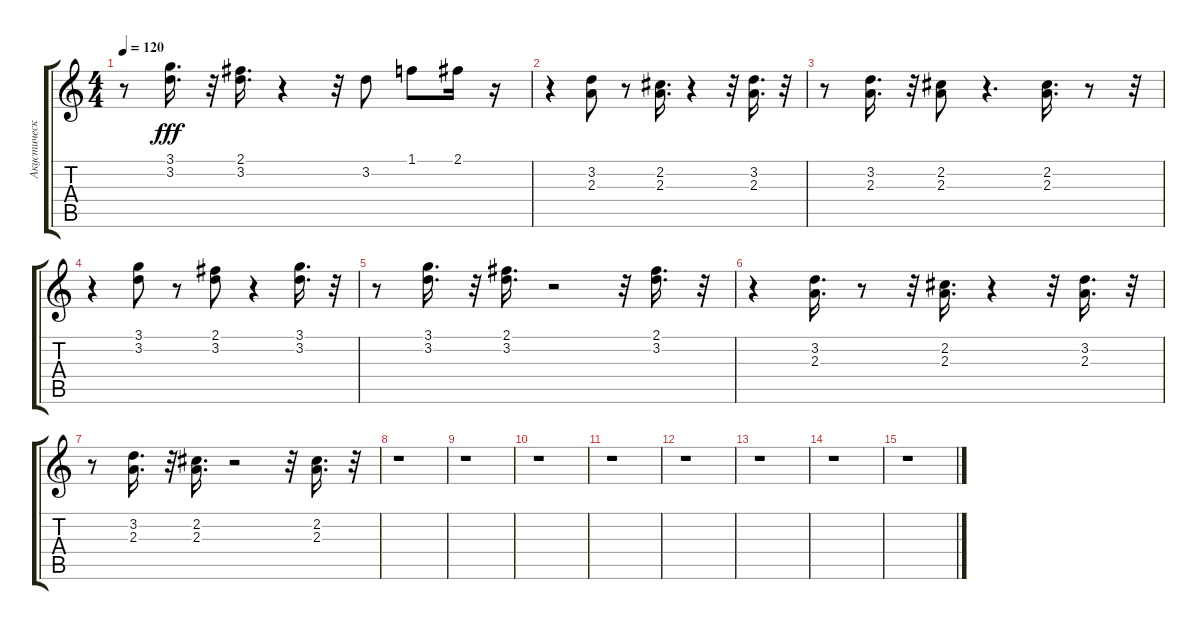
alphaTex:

\track ("Акустический Гранд Роял" "Акустическ") {instrument distortionguitar}
\staff {score tabs}
\tuning (E4 B3 G3 D3 A2 E2) {hide}
\ts (4 4)
\tempo 120
\clef g2
\ks c
r.8{dy fff} (3.1 3.2).16{d} r.32 (2.1 3.2).16{d} r.4 r.32 3.2.8 1.1.8 2.1.16 r.16 |
r.4 (3.2 2.3).8 r.8 (2.2 2.3).16{d} r.4 r.32 (3.2 2.3).16{d} r.32 |
r.8 (3.2 2.3).16{d} r.32 (2.2 2.3).8 r.4{d} (2.2 2.3).16{d} r.8 r.32 |
r.4 (3.1 3.2).8 r.8 (2.1 3.2).8 r.4 (3.1 3.2).16{d} r.32 |
r.8 (3.1 3.2).16{d} r.32 (2.1 3.2).16{d} r.2 r.32 (2.1 3.2).16{d} r.32 |
r.4 (3.2 2.3).16{d} r.8 r.32 (2.2 2.3).16{d} r.4 r.32 (3.2 2.3).16{d} r.32 |
r.8 (3.2 2.3).16{d} r.32 (2.2 2.3).16{d} r.2 r.32 (2.2 2.3).16{d} r.32 |
r.1 |
r.1 |
r.1 |
r.1 |
r.1 |
r.1 |
r.1 |
r.1
